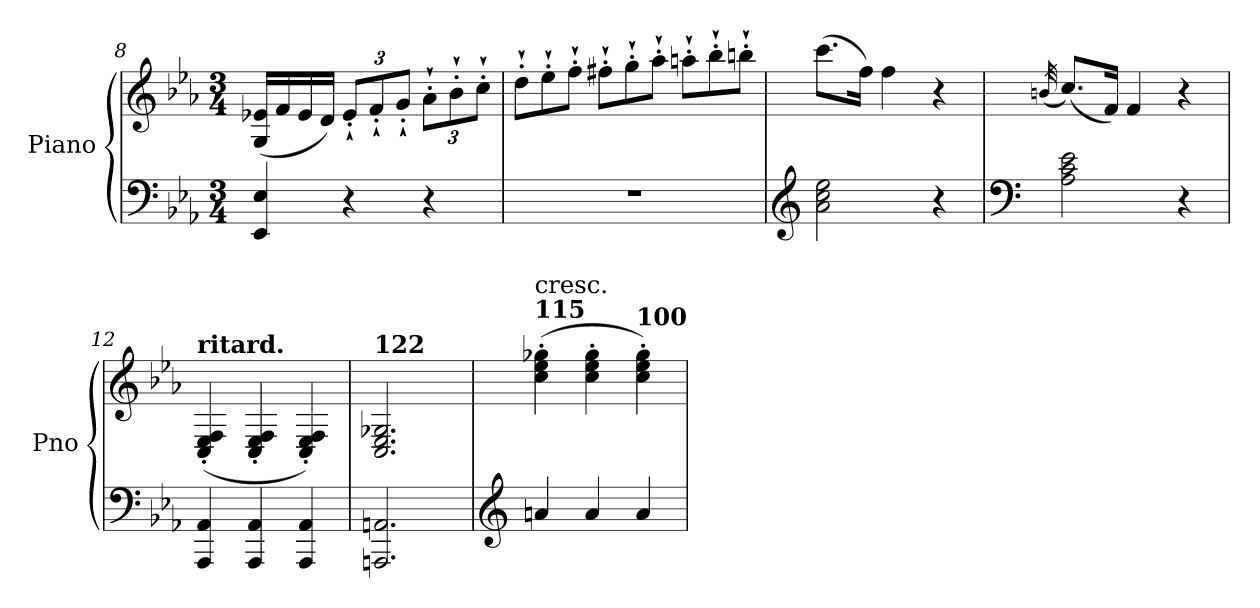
**kern	**kern
*part1	*part1
*staff2	*staff1
*I"Piano	*
*I'Pno	*
!!LO:LB:g=z
*clefF4	*clefG2
*k[b-e-a-]	*k[b-e-a-]
*E-:	*E-:
*M3/4	*M3/4
=8	=8
4EE-/ 4E-/	(<16G/ 16e-X/LL
.	16f/
.	16e-/
.	16d/JJ)
*	*Xbrackettup
4r	12e-'`/L
.	12f'`/
.	12g'`/J
4r	12a-'`\L
.	12b-'`\
.	12cc'`\J
=9	=9
*	*Xtuplet
2.r	12dd'`\L
.	12ee-'`\
.	12ff'`\J
.	12ff#X'`\L
.	12gg'`\
.	12aa-'`\J
.	12aan'`\L
.	12bb-'`\
.	12bbn'`\J
=10	=10
*clefG2	*
2a-\ 2cc\ 2ee-\	(>8.ccc\L
.	16ff\Jk)
.	4ff\
4r	4r
=11	=11
*clefF4	*
.	(<32qbn/
2A-\ 2c\ 2e-\	(<8.cc/L)
.	16f/Jk)
.	4f/
4r	4r
=12	=12
!	!LO:TX:a:B:t=ritard.
4AAA-/ 4AA-/	(<4C/' 4E-/' 4F/'
4AAA-/ 4AA-/	4C/' 4E-/' 4F/'
4AAA-/ 4AA-/	4C/' 4E-/' 4F/')
=13	=13
!	!LO:TX:a:B:t=122
2.AAAn/ 2.AAn/	2.C/ 2.E-/ 2.G-X/
!!LO:LB:g=z
=14	=14
*clefG2	*
!	!LO:TX:a:B:t=115
!	!LO:TX:a:t=cresc.
4an/	(>4cc\' 4ee-\' 4gg-X\'
4a/	4cc\' 4ee-\' 4gg-\'
!	!LO:TX:a:B:t=100
4a/	4cc\' 4ee-\' 4gg-\')
=	=
*-	*-
